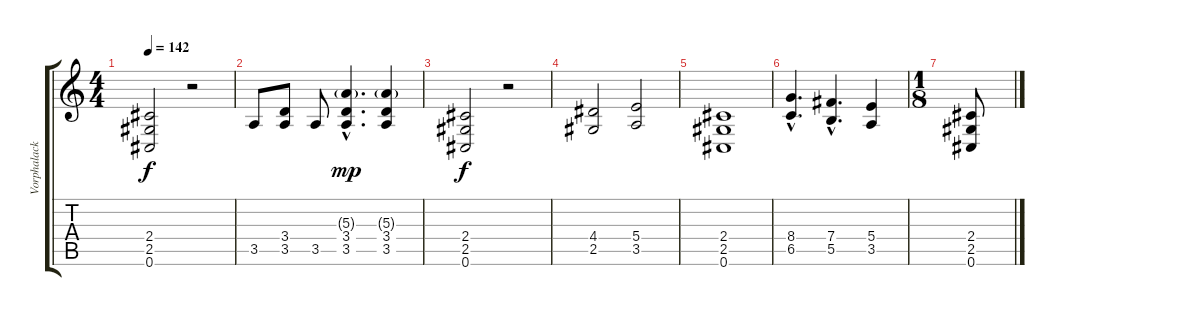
\track ("Vorphalack" "Vorphalack") {instrument distortionguitar}
\staff {score tabs}
\tuning (Db4 Ab3 E3 B2 Gb2 Db2) {hide}
\ts (4 4)
\tempo 142
\clef g2
\ks c
(2.4 2.5 0.6).2{dy f} r.2 |
3.5.8 (3.4 3.5).8 3.5.8 (5.3{g hac} 3.4{hac} 3.5{hac}).4{d dy mp} (5.3{g} 3.4 3.5).4 |
(2.4 2.5 0.6).2{dy f} r.2 |
(4.4 2.5).2 (5.4 3.5).2 |
(2.4 2.5 0.6).1 |
(8.4{hac} 6.5{hac}).4{d} (7.4{hac} 5.5{hac}).4{d} (5.4 3.5).4 |
\ts (1 8)
(2.4 2.5 0.6).8
